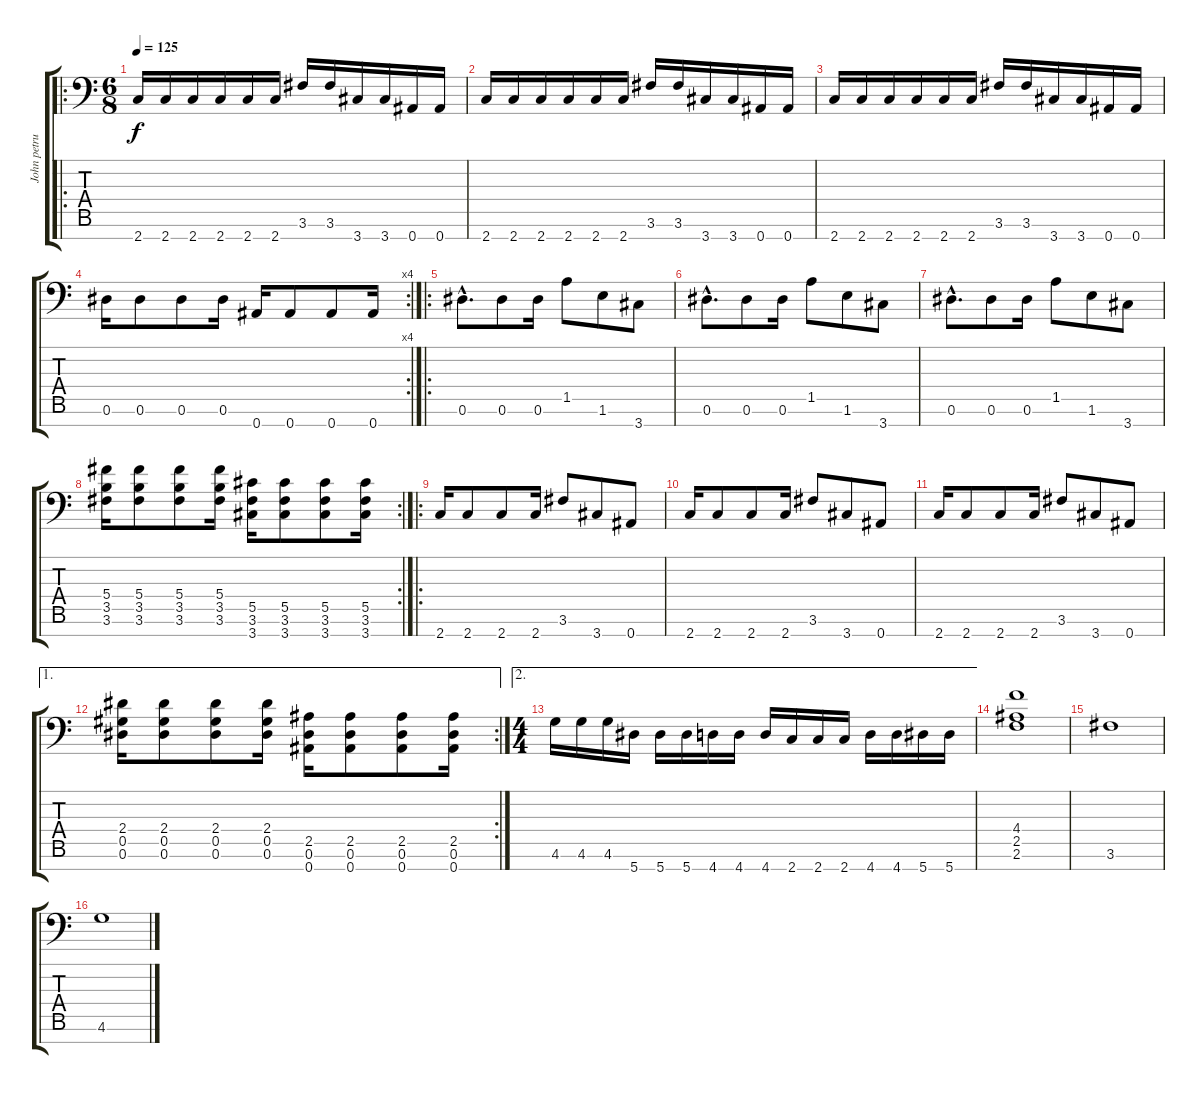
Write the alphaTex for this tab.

\track ("John petrucci" "John petru") {instrument distortionguitar}
\staff {score tabs}
\tuning (Eb4 Bb3 Gb3 Db3 Ab2 Eb2 Bb1) {hide}
\ro
\ts (6 8)
\tempo 125
\clef f4
\ks c
2.7.16{dy f} 2.7.16 2.7.16 2.7.16 2.7.16 2.7.16 3.6.16 3.6.16 3.7.16 3.7.16 0.7.16 0.7.16 |
2.7.16 2.7.16 2.7.16 2.7.16 2.7.16 2.7.16 3.6.16 3.6.16 3.7.16 3.7.16 0.7.16 0.7.16 |
2.7.16 2.7.16 2.7.16 2.7.16 2.7.16 2.7.16 3.6.16 3.6.16 3.7.16 3.7.16 0.7.16 0.7.16 |
\rc 4
0.6.16 0.6.8 0.6.8 0.6.16 0.7.16 0.7.8 0.7.8 0.7.16 |
\ro
0.6{hac}.8{d} 0.6.8 0.6.16 1.5.8 1.6.8 3.7.8 |
0.6{hac}.8{d} 0.6.8 0.6.16 1.5.8 1.6.8 3.7.8 |
0.6{hac}.8{d} 0.6.8 0.6.16 1.5.8 1.6.8 3.7.8 |
\rc 2
(5.4 3.5 3.6).16 (5.4 3.5 3.6).8 (5.4 3.5 3.6).8 (5.4 3.5 3.6).16 (5.5 3.6 3.7).16 (5.5 3.6 3.7).8 (5.5 3.6 3.7).8 (5.5 3.6 3.7).16 |
\ro
2.7.16 2.7.8 2.7.8 2.7.16 3.6.8 3.7.8 0.7.8 |
2.7.16 2.7.8 2.7.8 2.7.16 3.6.8 3.7.8 0.7.8 |
2.7.16 2.7.8 2.7.8 2.7.16 3.6.8 3.7.8 0.7.8 |
\ae 1
\rc 2
(2.4 0.5 0.6).16 (2.4 0.5 0.6).8 (2.4 0.5 0.6).8 (2.4 0.5 0.6).16 (2.5 0.6 0.7).16 (2.5 0.6 0.7).8 (2.5 0.6 0.7).8 (2.5 0.6 0.7).16 |
\ae 2
\ts (4 4)
4.6.16 4.6.16 4.6.16 5.7.16 5.7.16 5.7.16 4.7.16 4.7.16 4.7.16 2.7.16 2.7.16 2.7.16 4.7.16 4.7.16 5.7.16 5.7.16 |
(4.4 2.5 2.6).1 |
3.6.1 |
4.6.1
